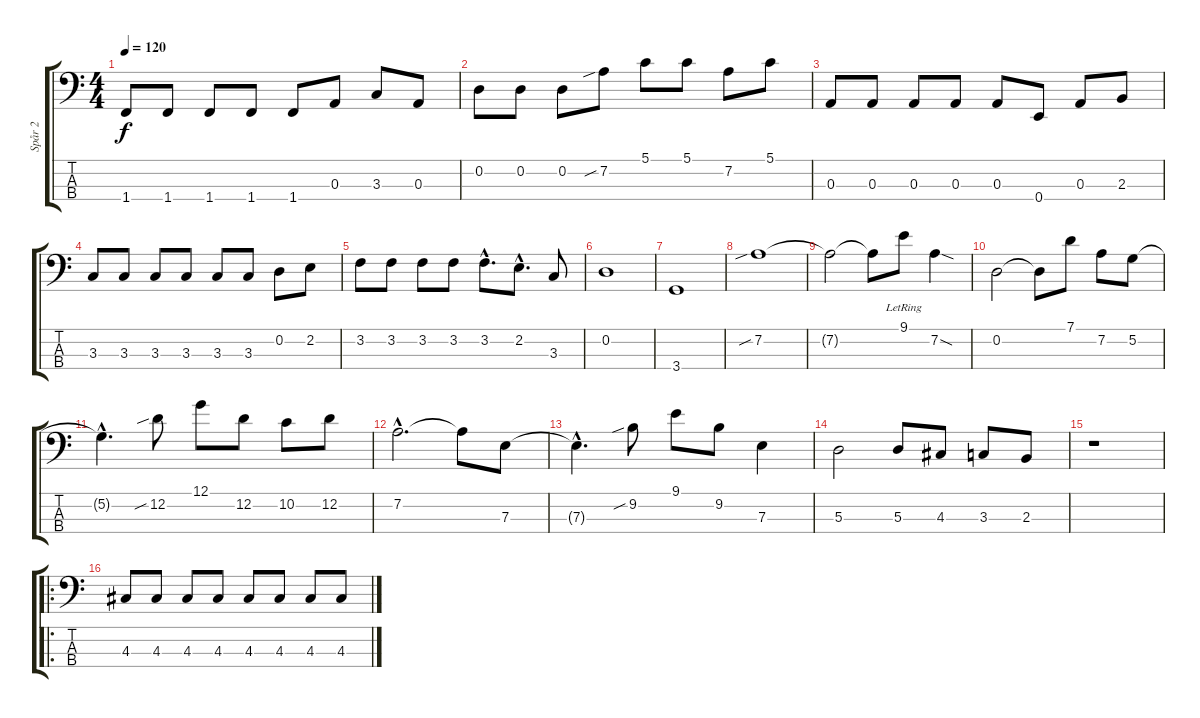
\track ("Spår 2" "Spår 2") {instrument electricbassfinger}
\staff {score tabs}
\tuning (G2 D2 A1 E1) {hide}
\ts (4 4)
\tempo 120
\clef f4
\ks c
1.4.8{dy f} 1.4.8 1.4.8 1.4.8 1.4.8 0.3.8 3.3.8 0.3.8 |
0.2.8 0.2.8 0.2.8 7.2{sib}.8 5.1.8 5.1.8 7.2.8 5.1.8 |
0.3.8 0.3.8 0.3.8 0.3.8 0.3.8 0.4.8 0.3.8 2.3.8 |
3.3.8 3.3.8 3.3.8 3.3.8 3.3.8 3.3.8 0.2.8 2.2.8 |
3.2.8 3.2.8 3.2.8 3.2.8 3.2{hac}.8{d} 2.2{hac}.8{d} 3.3.8 |
0.2.1 |
3.4.1 |
7.2{sib}.1 |
7.2{t}.2 7.2{t}.8 9.1{lr}.8 7.2{sod}.4 |
0.2.2 0.2{t}.8 7.1.8 7.2.8 5.2.8 |
5.2{hac t}.4{d} 12.2{sib}.8 12.1.8 12.2.8 10.2.8 12.2.8 |
7.2{hac}.2{d} 7.2{t}.8 7.3.8 |
7.3{hac t}.4{d} 9.2{sib}.8 9.1.8 9.2.8 7.3.4 |
5.3.2 5.3.8 4.3.8 3.3.8 2.3.8 |
r.1 |
\ro
4.3.8 4.3.8 4.3.8 4.3.8 4.3.8 4.3.8 4.3.8 4.3.8
